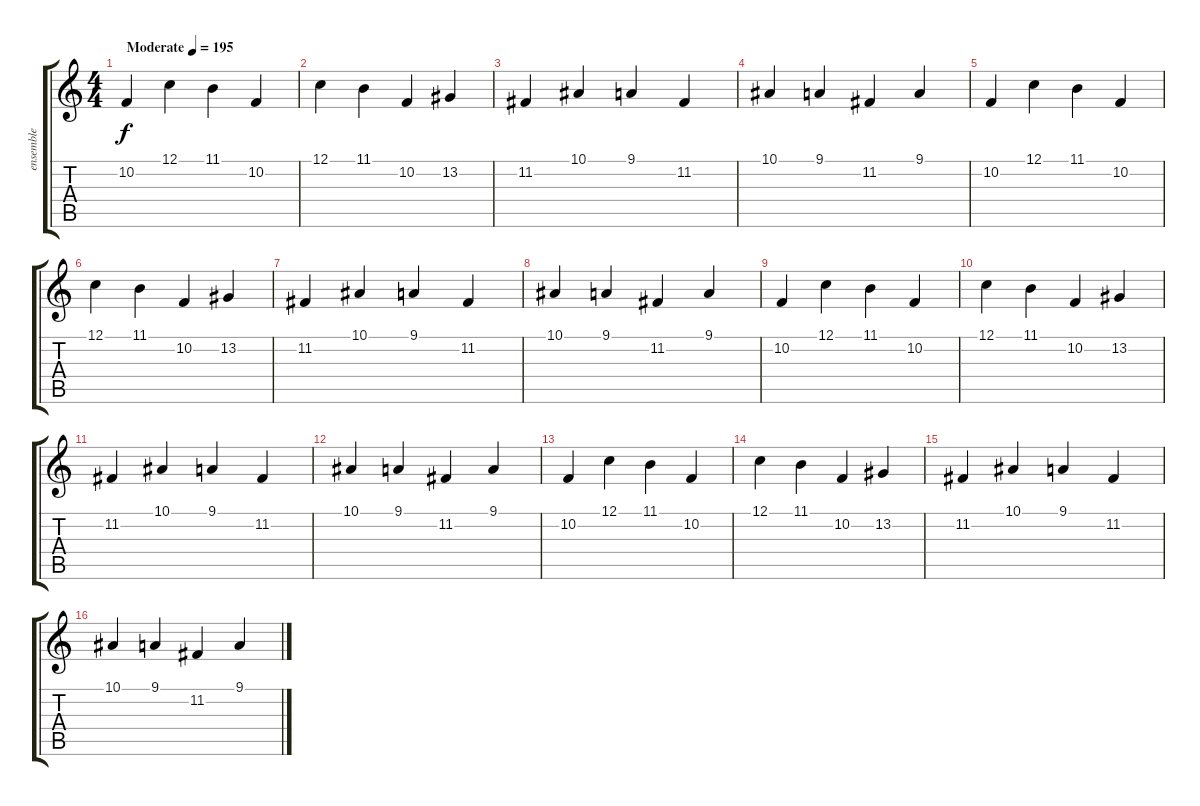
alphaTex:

\track ("ensemble" "ensemble") {instrument stringensemble1}
\staff {score tabs}
\tuning (C4 G3 Eb3 Bb2 F2 C2) {hide}
\ts (4 4)
\tempo (195 "Moderate")
\clef g2
\ks c
10.2.4{dy f instrument stringensemble1} 12.1.4 11.1.4 10.2.4 |
12.1.4 11.1.4 10.2.4 13.2.4 |
11.2.4 10.1.4 9.1.4 11.2.4 |
10.1.4 9.1.4 11.2.4 9.1.4 |
10.2.4 12.1.4 11.1.4 10.2.4 |
12.1.4 11.1.4 10.2.4 13.2.4 |
11.2.4 10.1.4 9.1.4 11.2.4 |
10.1.4 9.1.4 11.2.4 9.1.4 |
10.2.4 12.1.4 11.1.4 10.2.4 |
12.1.4 11.1.4 10.2.4 13.2.4 |
11.2.4 10.1.4 9.1.4 11.2.4 |
10.1.4 9.1.4 11.2.4 9.1.4 |
10.2.4 12.1.4 11.1.4 10.2.4 |
12.1.4 11.1.4 10.2.4 13.2.4 |
11.2.4 10.1.4 9.1.4 11.2.4 |
10.1.4 9.1.4 11.2.4 9.1.4
